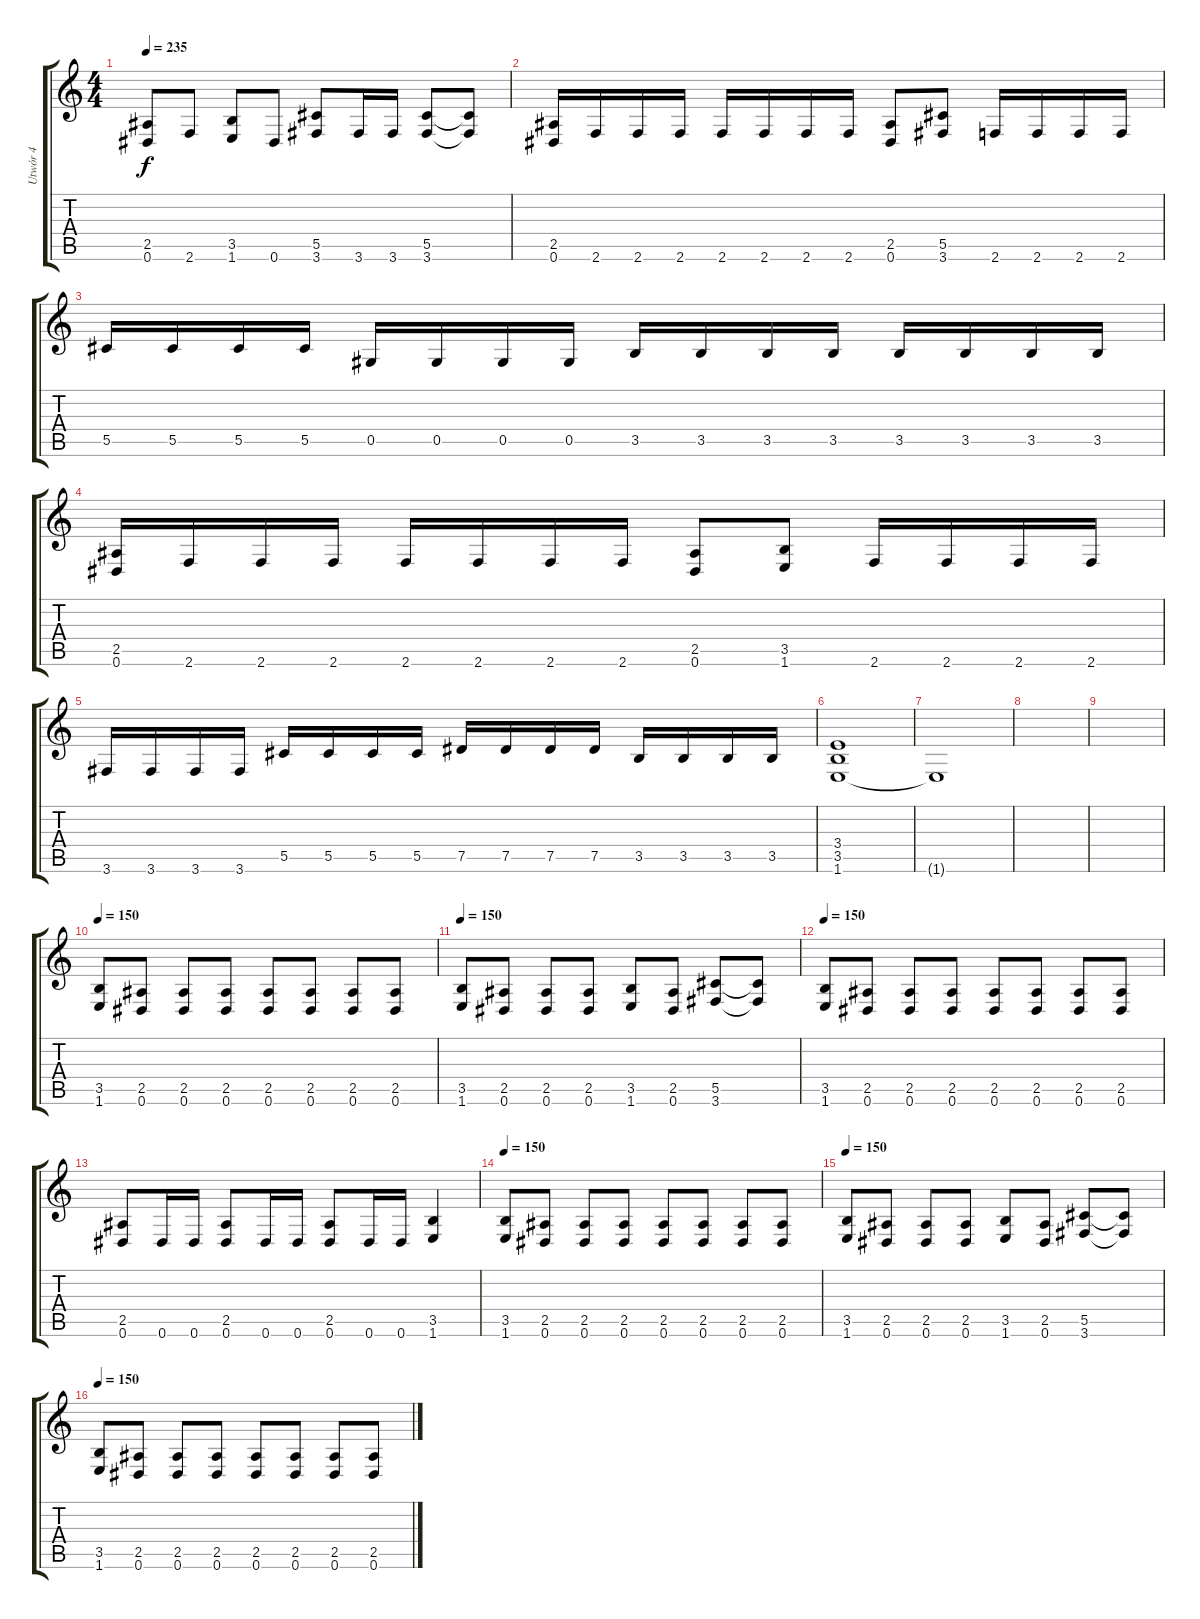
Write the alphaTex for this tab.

\track ("Utwór 4" "Utwór 4") {instrument electricbasspick}
\staff {score tabs}
\tuning (Eb4 Bb3 Gb3 Db3 Ab2 Eb2) {hide}
\ts (4 4)
\tempo 235
\clef g2
\ks c
(2.5 0.6).8{dy f} 2.6.8 (3.5 1.6).8 0.6.8 (5.5 3.6).8 3.6.16 3.6.16 (5.5 3.6).8 (5.5{t} 3.6{t}).8 |
(2.5 0.6).16 2.6.16 2.6.16 2.6.16 2.6.16 2.6.16 2.6.16 2.6.16 (2.5 0.6).8 (5.5 3.6).8 2.6.16 2.6.16 2.6.16 2.6.16 |
5.5.16 5.5.16 5.5.16 5.5.16 0.5.16 0.5.16 0.5.16 0.5.16 3.5.16 3.5.16 3.5.16 3.5.16 3.5.16 3.5.16 3.5.16 3.5.16 |
(2.5 0.6).16 2.6.16 2.6.16 2.6.16 2.6.16 2.6.16 2.6.16 2.6.16 (2.5 0.6).8 (3.5 1.6).8 2.6.16 2.6.16 2.6.16 2.6.16 |
3.6.16 3.6.16 3.6.16 3.6.16 5.5.16 5.5.16 5.5.16 5.5.16 7.5.16 7.5.16 7.5.16 7.5.16 3.5.16 3.5.16 3.5.16 3.5.16 |
(3.4 3.5 1.6).1 |
1.6{t}.1 |
|
|
\tempo 150
(3.5 1.6).8 (2.5 0.6).8 (2.5 0.6).8 (2.5 0.6).8 (2.5 0.6).8 (2.5 0.6).8 (2.5 0.6).8 (2.5 0.6).8 |
\tempo 150
(3.5 1.6).8 (2.5 0.6).8 (2.5 0.6).8 (2.5 0.6).8 (3.5 1.6).8 (2.5 0.6).8 (5.5 3.6).8 (5.5{t} 3.6{t}).8 |
\tempo 150
(3.5 1.6).8 (2.5 0.6).8 (2.5 0.6).8 (2.5 0.6).8 (2.5 0.6).8 (2.5 0.6).8 (2.5 0.6).8 (2.5 0.6).8 |
(2.5 0.6).8 0.6.16 0.6.16 (2.5 0.6).8 0.6.16 0.6.16 (2.5 0.6).8 0.6.16 0.6.16 (3.5 1.6).4 |
\tempo 150
(3.5 1.6).8 (2.5 0.6).8 (2.5 0.6).8 (2.5 0.6).8 (2.5 0.6).8 (2.5 0.6).8 (2.5 0.6).8 (2.5 0.6).8 |
\tempo 150
(3.5 1.6).8 (2.5 0.6).8 (2.5 0.6).8 (2.5 0.6).8 (3.5 1.6).8 (2.5 0.6).8 (5.5 3.6).8 (5.5{t} 3.6{t}).8 |
\tempo 150
(3.5 1.6).8 (2.5 0.6).8 (2.5 0.6).8 (2.5 0.6).8 (2.5 0.6).8 (2.5 0.6).8 (2.5 0.6).8 (2.5 0.6).8
